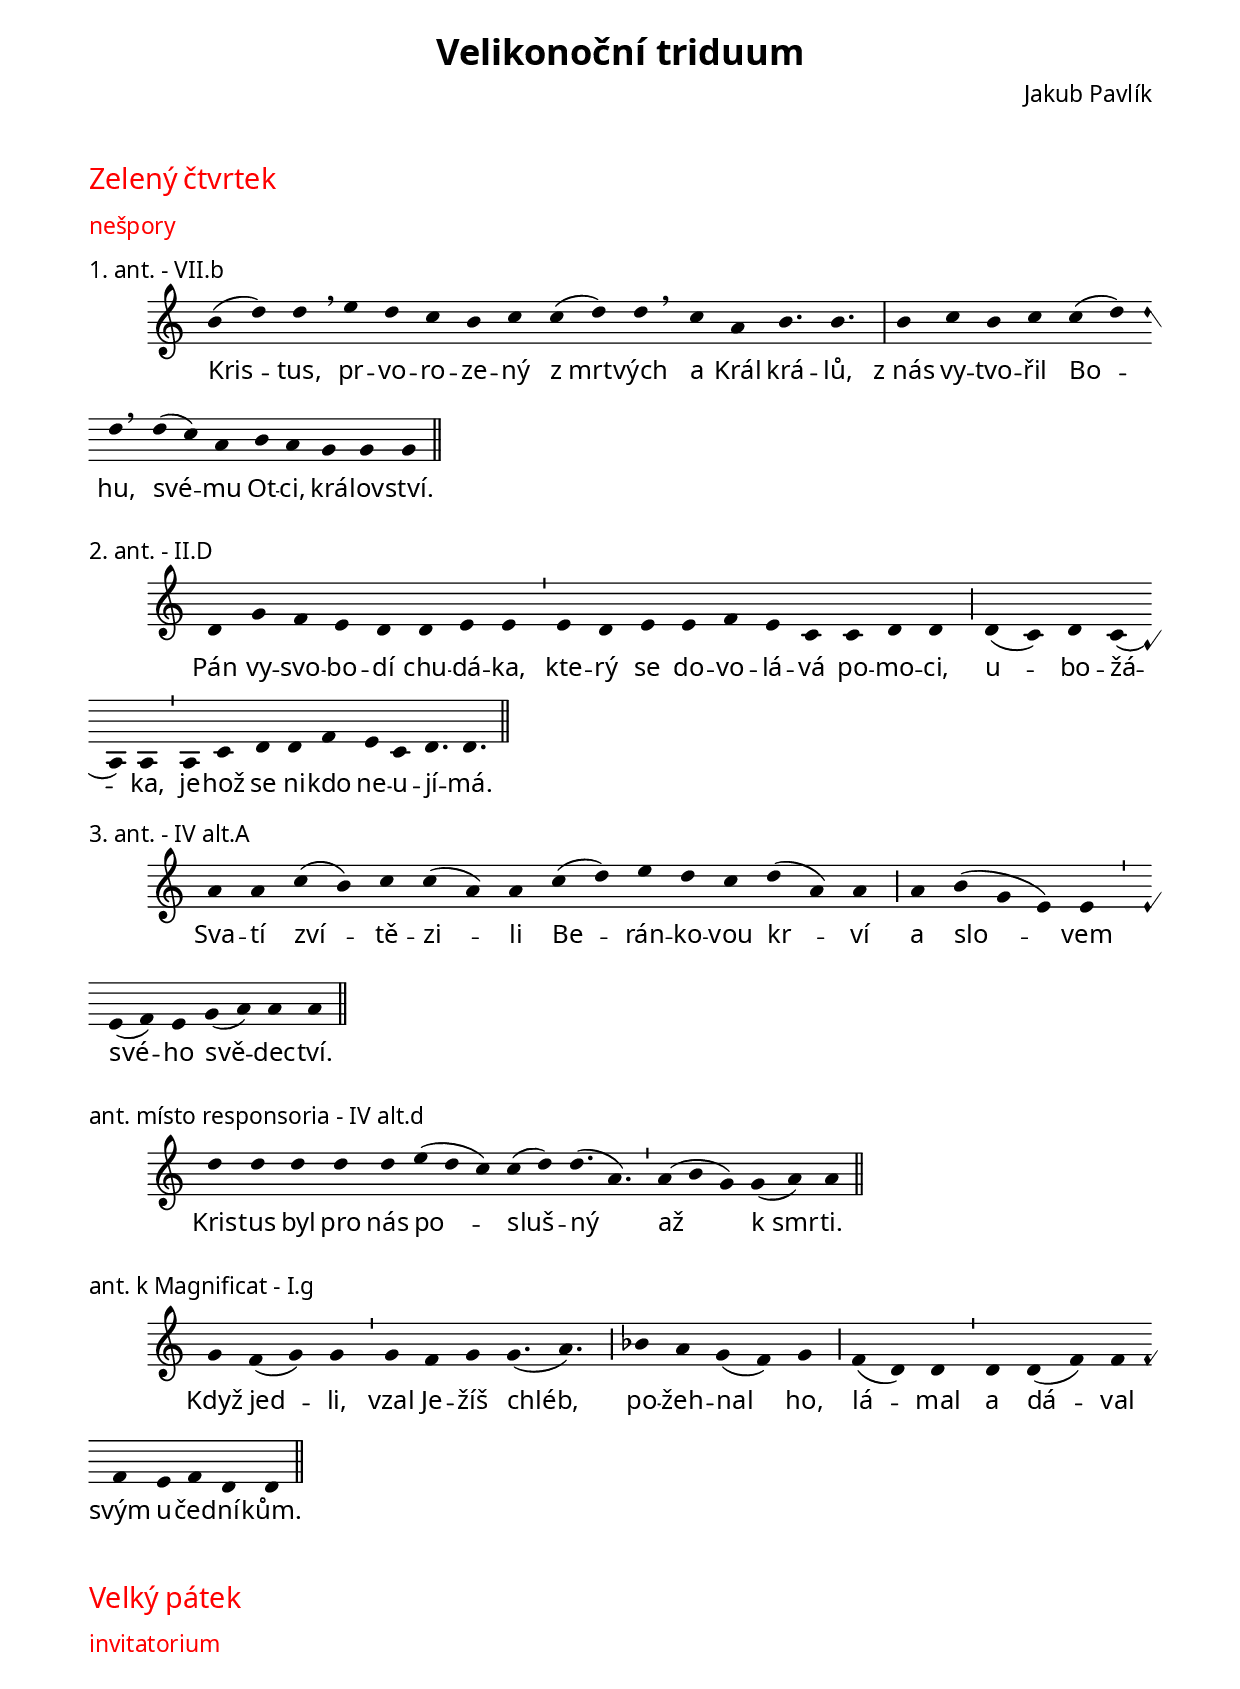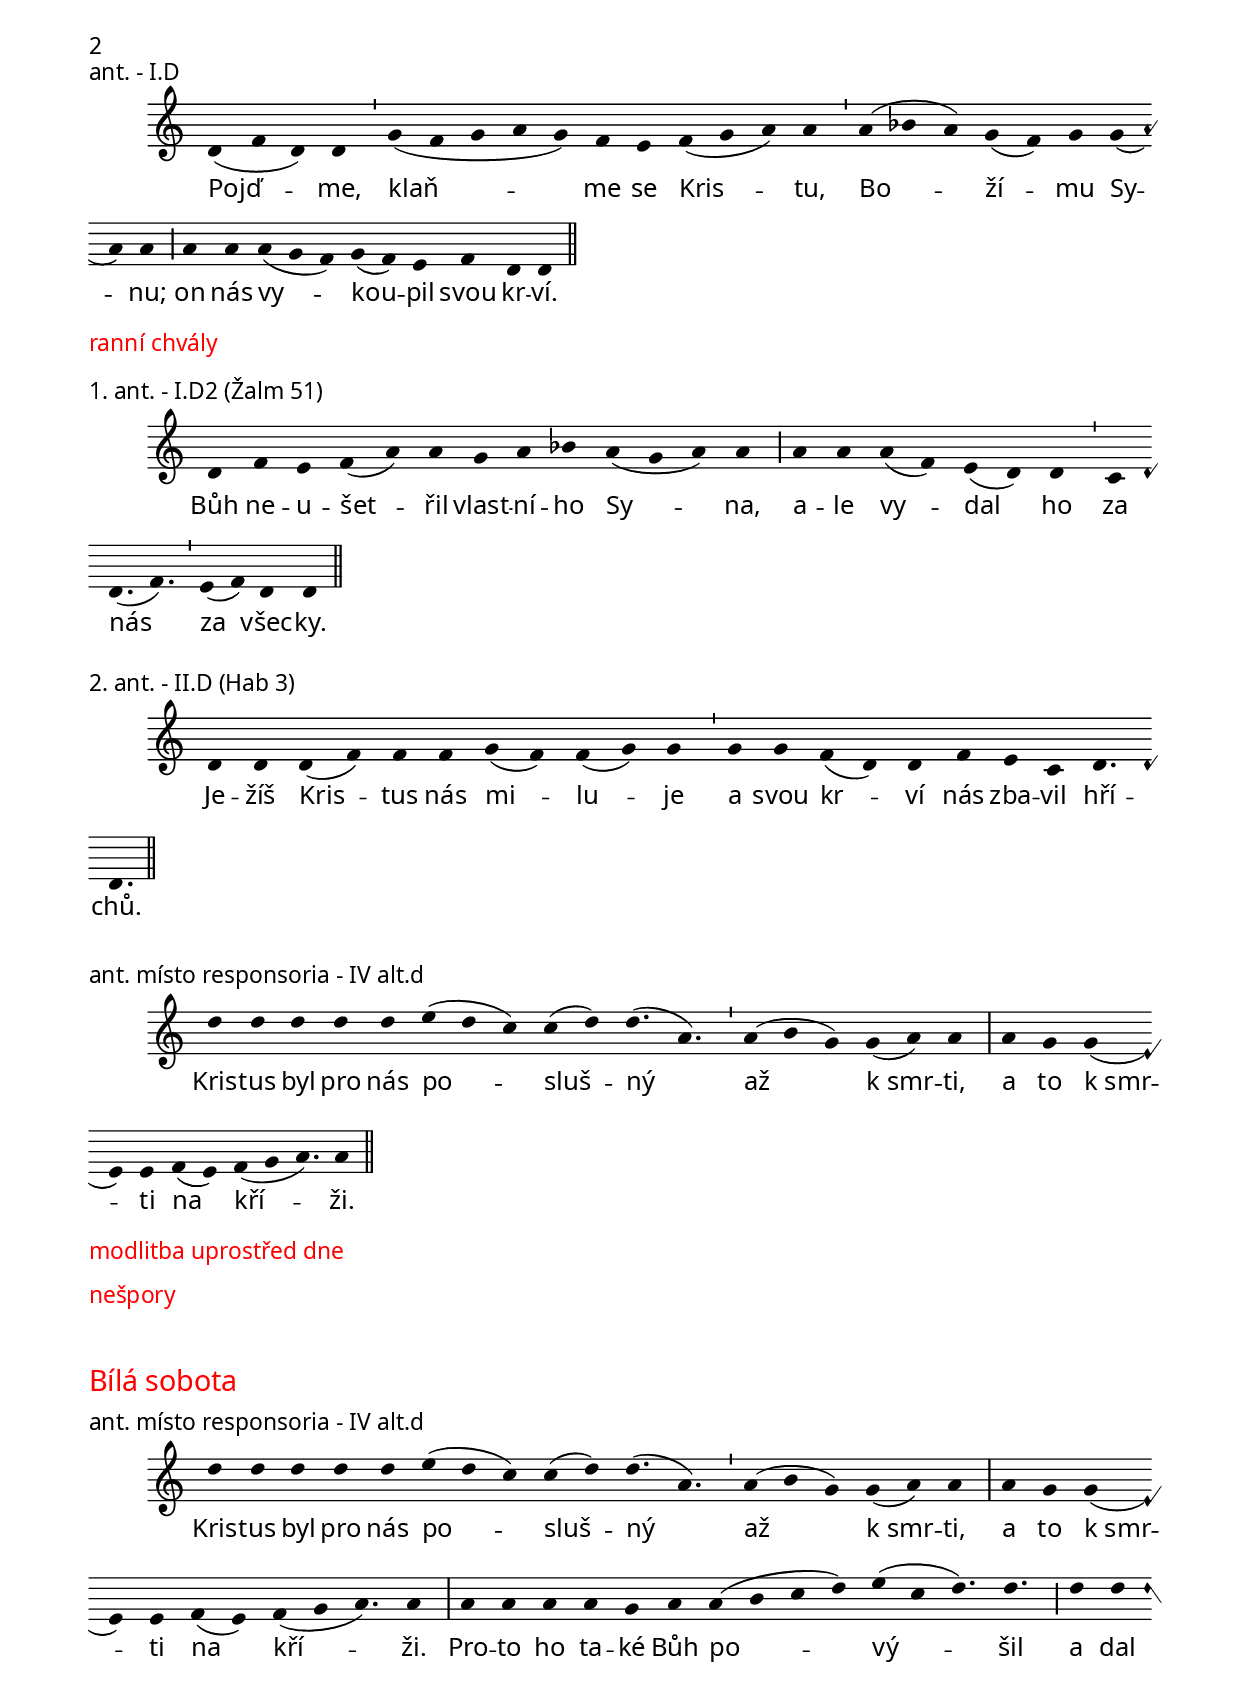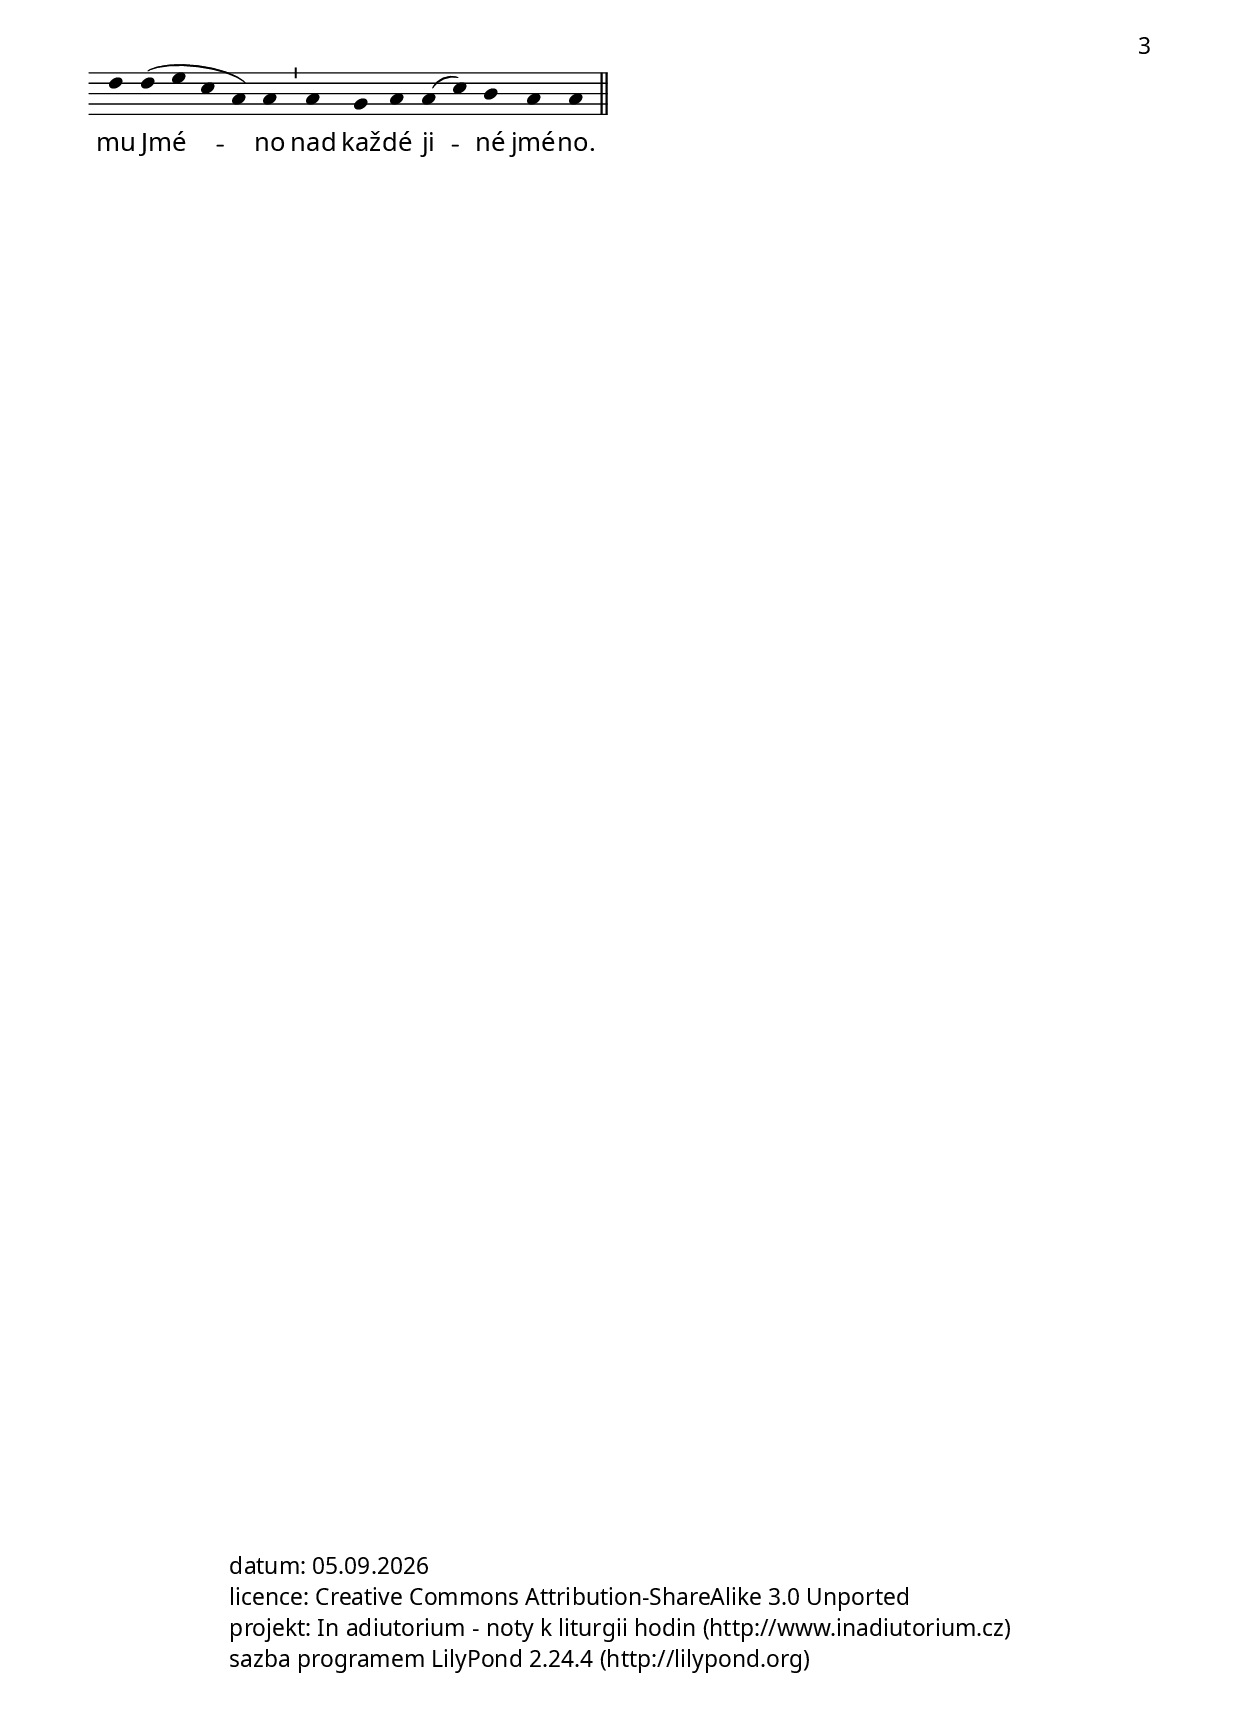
\version "2.14.2"

\header {
  title = "Velikonoční triduum"
  composer = "Jakub Pavlík"
}

\include "spolecne.ly"

\markup\nadpisDen{Zelený čtvrtek}

\markup {\nadpisHodinka {"nešpory"}}

\score {
  \relative c'' {
    \choralniRezim
    b4( d) d \breathe
    e d c b c c( d) d \breathe \bar ""
    c a b4. b \bar "|"
    b4 c b c c( d) d \breathe \bar ""
    d( c) a b a g g g \bar "||"
  }
  \addlyrics {
    Kris -- tus,
    pr -- vo -- ro -- ze -- ný z_mrt -- vých
    a Král krá -- lů,
    z_nás vy -- tvo -- řil Bo -- hu, 
    své -- mu Ot -- ci, krá -- lov -- ství.
  }
  \header {
    quid = "1. ant."
    modus = "VII"
    differentia = "b"
    psalmus = ""
    id = ""
    fons = "slavnost Ježíše Krista Krále, ant. k Benedictus"
    piece = \markup {\sestavTitulekBezZalmu}
  }
}

\score {
  \relative c' {
    \choralniRezim
    d4 g f e d d e e \barMin
    e d e e f e c c d d \barMaior
    d( c) d c( a) a \barMin
    a c d d f e c d4. d \barFinalis
  }
  \addlyrics {
    Pán vy -- svo -- bo -- dí chu -- dá -- ka,
    kte -- rý se do -- vo -- lá -- vá po -- mo -- ci,
    u -- bo -- žá -- ka, 
    je -- hož se ni -- kdo ne -- u -- jí -- má.
  }
  \header {
    quid = "2. ant."
    modus = "II"
    differentia = "D" 
    psalmus = ""
    id = ""
    piece = \markup {\sestavTitulekBezZalmu}
  }
}

\score {
  \relative c'' {
    \choralniRezim
    a4 a c( b) c c( a) a c( d) e d c d( a) a \barMaior
    a b( g e) e \barMin e( f) e g( a) a a \barFinalis
  }
  \addlyrics {
    Sva -- tí zví -- tě -- zi -- li Be -- rán -- ko -- vou kr -- ví
    a slo -- vem své -- ho svě -- dec -- tví.
  }
  \header {
    quid = "3. ant."
    modus = "IV alt"
    differentia = "A" 
    psalmus = ""
    id = ""
    piece = \markup {\sestavTitulekBezZalmu}
  }
}

\score {
  \relative c'' {
    \choralniRezim
    d4 d d d d e( d c) c( d) d4.( a) \barMin a4( b g) g( a) a \barFinalis
  }
  \addlyrics {
    Kris -- tus byl pro nás po -- sluš -- ný až k_smr -- ti.
  }
  \header {
    quid = "ant. místo responsoria"
    modus = "IV alt"
    differentia = "d" 
    psalmus = ""
    id = ""
    fons = "Bílá sobota, ant. místo responsoria."
    piece = \markup {\sestavTitulekBezZalmu}
  }
}

\score {
  \relative c'' {
    \choralniRezim
    g4 f( g) g \barMin g f g g4.( a) \barMaior
    bes4 a g( f) g \barMaior
    f( d) d \barMin d d( f) f f e f d d \barFinalis
  }
  \addlyrics {
    Když jed -- li, vzal Je -- žíš chléb,
    po -- žeh -- nal ho,
    lá -- mal a dá -- val svým u -- čed -- ní -- kům.
  }
  \header {
    quid = "ant. k Magnificat"
    modus = "I"
    differentia = "g" 
    psalmus = ""
    id = ""
    piece = \markup {\sestavTitulekBezZalmu}
  }
}

\markup\nadpisDen{Velký pátek}

\markup {\nadpisHodinka {"invitatorium"}}

\score {
  \relative c' {
    \choralniRezim
    d4( f d) d \barMin
    g( f g a g) f e f( g a) a \barMin a( bes a) g( f) g g( a) a \barMaior
    a4 a a( g f) g( f) e f d d \barFinalis
  }
  \addlyrics {
    Pojď -- me, 
    klaň -- me se Kris -- tu, Bo -- ží -- mu Sy -- nu;
    on nás vy -- kou -- pil svou kr -- ví.
  }
  \header {
    quid = "ant."
    modus = "I"
    differentia = "D" 
    psalmus = ""
    id = ""
    piece = \markup {\sestavTitulekBezZalmu}
  }
}

\markup {\nadpisHodinka {"ranní chvály"}}

\score {
  \relative c' {
    \choralniRezim
    d4 f e f( a) a g a bes a( g a) a \barMaior
    a a a( f) e( d) d \barMin c d4.( f) \barMin e4( f) d d \barFinalis
  }
  \addlyrics {
    Bůh ne -- u -- šet -- řil vlast -- ní -- ho Sy -- na,
    a -- le vy -- dal ho za nás za všec -- ky.
  }
  \header {
    quid = "1. ant."
    modus = "I"
    differentia = "D2" 
    psalmus = "Žalm 51"
    id = ""
    piece = \markup {\sestavTitulek}
  }
}

\score {
  \relative c' {
    \choralniRezim
    d4 d d( f) f f g( f) f( g) g \barMin
    g g f( d) d f e c d4. d \barFinalis
  }
  \addlyrics {
    Je -- žíš Kris -- tus nás mi -- lu -- je
    a svou kr -- ví nás zba -- vil hří -- chů.
  }
  \header {
    quid = "2. ant."
    modus = "II"
    differentia = "D" 
    psalmus = "Hab 3"
    id = ""
    notitia = "Textově téměř shodný je začátek ant. k Magn. ze svátku Křtu Páně, ale její melodie (k 7.2.2012) nebyla použitelná, protože je (i když kousek končí na tónice) příliš nesena dynamikou rozjezdu k něčemu, co následuje."
    piece = \markup {\sestavTitulek}
  }
}

\score {
  \relative c' {
    \choralniRezim
    
  }
  \addlyrics {
    Tvé -- mu kří -- ži se kla -- ní -- me, Pa -- ne,
    a sla -- ví -- me tvé sva -- té vzkří -- še -- ní.
    Ne -- boť kříž při -- ne -- sl ra -- dost ce -- lé -- mu svě -- tu.
  }
  \header {
    quid = "3. ant."
    modus = ""
    differentia = "" 
    psalmus = "Žalm 147-II"
    id = ""
    piece = \markup {\sestavTitulek}
  }
}

\score {
  \relative c'' {
    \choralniRezim
    d4 d d d d e( d c) c( d) d4.( a) \barMin a4( b g) g( a) a \barMax
    a g g( e) e f( e) f( g a4.) a4 \barFinalis
  }
  \addlyrics {
    Kris -- tus byl pro nás po -- sluš -- ný až k_smr -- ti,
    a to k_smr -- ti na kří -- ži.
  }
  \header {
    quid = "ant. místo responsoria"
    modus = "IV alt"
    differentia = "d" 
    psalmus = ""
    id = ""
    fons = "Bílá sobota, ant. místo responsoria."
    piece = \markup {\sestavTitulekBezZalmu}
  }
}

\score {
  \relative c' {
    \choralniRezim
    
  }
  \addlyrics {
    Pi -- lát dal zho -- to -- vit a při -- pev -- nit na kříž ná -- pis:
    Je -- žíš Na -- za -- ret -- ský, ži -- dov -- ský král.
  }
  \header {
    quid = "ant. k Benedictus"
    modus = ""
    differentia = "" 
    psalmus = ""
    id = ""
    piece = \markup {\sestavTitulekBezZalmu}
  }
}

\markup {\nadpisHodinka {"modlitba uprostřed dne"}}

\score {
  \relative c' {
    \choralniRezim
    
  }
  \addlyrics {
    By -- lo de -- vět ho -- din do -- po -- led -- ne,
    když u -- kři -- žo -- va -- li Je -- ží -- še.
  }
  \header {
    quid = "ant. dopoledne"
    modus = ""
    differentia = "" 
    psalmus = ""
    id = ""
    piece = \markup {\sestavTitulekBezZalmu}
  }
}

\score {
  \relative c' {
    \choralniRezim
    
  }
  \addlyrics {
    Když by -- lo dva -- náct ho -- din,
    na -- sta -- la tma po ce -- lém kra -- ji
    až do tří od -- po -- led -- ne.
  }
  \header {
    quid = "ant. v poledne"
    modus = ""
    differentia = "" 
    psalmus = ""
    id = ""
    piece = \markup {\sestavTitulekBezZalmu}
  }
}

\score {
  \relative c' {
    \choralniRezim
    
  }
  \addlyrics {
    Ve tři ho -- di -- ny
    zvo -- lal Je -- žíš moc -- ným hla -- sem:
    Bo -- že můj, Bo -- že můj, proč jsi mě o -- pus -- til?
  }
  \header {
    quid = "ant. odpoledne"
    modus = ""
    differentia = "" 
    psalmus = ""
    id = ""
    piece = \markup {\sestavTitulekBezZalmu}
  }
}

\markup {\nadpisHodinka {"nešpory"}}

\score {
  \relative c' {
    \choralniRezim
    
  }
  \addlyrics {
    Po -- zor -- ně na -- slou -- chej -- te,
    všech -- ny ná -- ro -- dy,
    a po -- hleď -- te na mou bo -- lest.
  }
  \header {
    quid = "1. ant."
    modus = ""
    differentia = "" 
    psalmus = "Žalm 116-II"
    id = ""
    piece = \markup {\sestavTitulek}
  }
}

\score {
  \relative c' {
    \choralniRezim
    
  }
  \addlyrics {
    Můj duch ve mně chřad -- ne,
    srd -- ce mi str -- nu -- lo v_nit -- ru.
  }
  \header {
    quid = "2. ant."
    modus = ""
    differentia = "" 
    psalmus = "Žalm 143"
    id = ""
    piece = \markup {\sestavTitulek}
  }
}

\score {
  \relative c' {
    \choralniRezim
    
  }
  \addlyrics {
    Když Je -- žíš při -- jal o -- cet, že -- kl:
    Do -- ko -- ná -- no je.
    Pak sklo -- nil hla -- vu a sko -- nal.
  }
  \header {
    quid = "3. ant."
    modus = ""
    differentia = "" 
    psalmus = "Flp 2"
    id = ""
    piece = \markup {\sestavTitulek}
  }
}

\score {
  \relative c' {
    \choralniRezim
    
  }
  \addlyrics {
    By -- li jsme s_Bo -- hem u -- smí -- ře -- ni
    smr -- tí je -- ho Sy -- na
    v_do -- bě, kdy jsme s_ním by -- li ješ -- tě zne -- přá -- te -- le -- ni.
  }
  \header {
    quid = "ant. k Magnificat"
    modus = ""
    differentia = "" 
    psalmus = ""
    id = ""
    piece = \markup {\sestavTitulekBezZalmu}
  }
}

\markup\nadpisDen{Bílá sobota}

\score {
  \relative c'' {
    \choralniRezim
    d4 d d d d e( d c) c( d) d4.( a) \barMin a4( b g) g( a) a \barMax
    a g g( e) e f( e) f( g a4.) a4 \barMax
    a a a a g a a( b c d) e( c d4.) d \barMaior
    d4 d d d( e c a) a \barMin a g a a( c) b a a \barFinalis
  }
  \addlyrics {
    Kris -- tus byl pro nás po -- sluš -- ný až k_smr -- ti,
    a to k_smr -- ti na kří -- ži.
    Pro -- to ho ta -- ké Bůh po -- vý -- šil
    a dal mu Jmé -- no nad kaž -- dé ji -- né jmé -- no.
  }
  \header {
    quid = "ant. místo responsoria"
    modus = "IV alt"
    differentia = "d" 
    psalmus = ""
    id = ""
    piece = \markup {\sestavTitulekBezZalmu}
  }
}